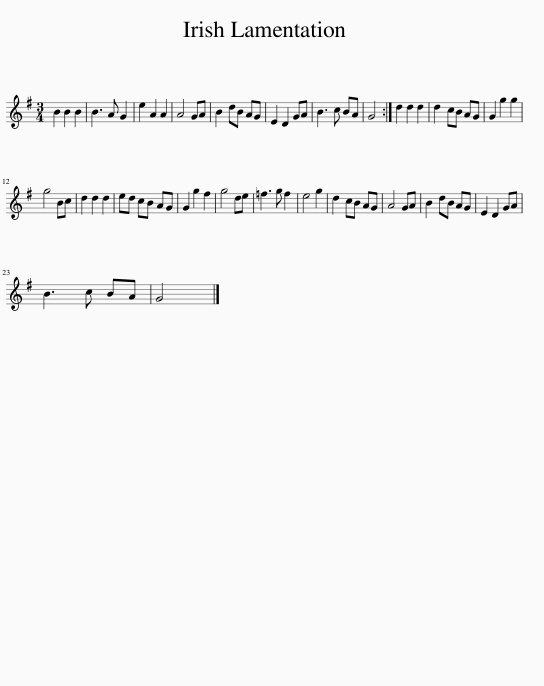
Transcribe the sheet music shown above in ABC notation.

X:1
L:1/8
M:3/4
I:linebreak $
K:G
V:1 treble
V:1
 B2 B2 B2 | B3 A G2 | e2 A2 A2 | A4 GA | B2 dB AG | %5
 E2 D2 GA | B3 c BA | G4 :| d2 d2 d2 | d2 cB AG | %10
 G2 g2 g2 |$ g4 Bc | d2 d2 d2 | ed cB AG | G2 g2 f2 | %15
 g4 de | =f3 g f2 | e4 g2 | d2 cB AG | A4 GA | %20
 B2 dB AG | E2 D2 GA |$ B3 c BA | G4 |] %24
